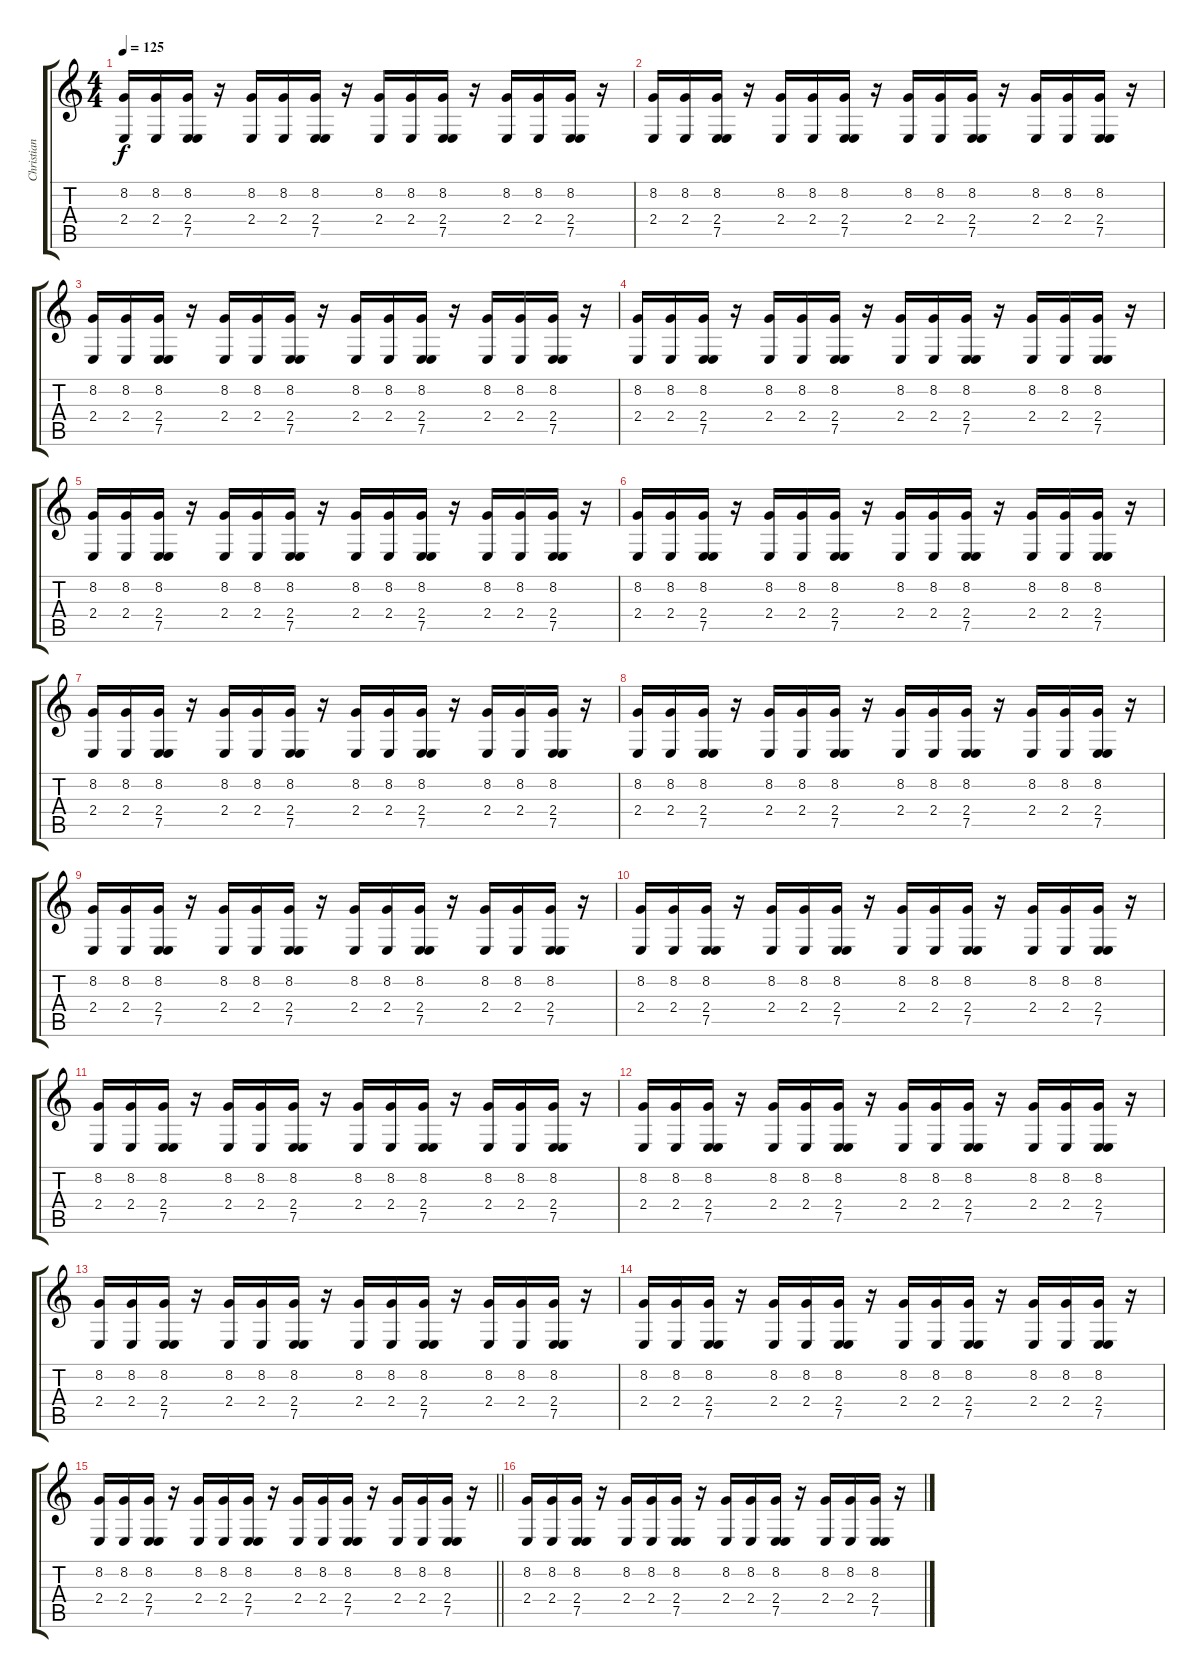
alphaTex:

\track ("Christian L. (Keyboard)" "Christian ") {instrument pad3polysynth}
\staff {score tabs}
\tuning (E4 B3 G3 D3 A2 E2) {hide}
\ts (4 4)
\tempo 125
\clef g2
\ks c
(8.2 2.4).16{dy f} (8.2 2.4).16 (8.2 2.4 7.5).16 r.16 (8.2 2.4).16 (8.2 2.4).16 (8.2 2.4 7.5).16 r.16 (8.2 2.4).16 (8.2 2.4).16 (8.2 2.4 7.5).16 r.16 (8.2 2.4).16 (8.2 2.4).16 (8.2 2.4 7.5).16 r.16 |
(8.2 2.4).16 (8.2 2.4).16 (8.2 2.4 7.5).16 r.16 (8.2 2.4).16 (8.2 2.4).16 (8.2 2.4 7.5).16 r.16 (8.2 2.4).16 (8.2 2.4).16 (8.2 2.4 7.5).16 r.16 (8.2 2.4).16 (8.2 2.4).16 (8.2 2.4 7.5).16 r.16 |
(8.2 2.4).16 (8.2 2.4).16 (8.2 2.4 7.5).16 r.16 (8.2 2.4).16 (8.2 2.4).16 (8.2 2.4 7.5).16 r.16 (8.2 2.4).16 (8.2 2.4).16 (8.2 2.4 7.5).16 r.16 (8.2 2.4).16 (8.2 2.4).16 (8.2 2.4 7.5).16 r.16 |
(8.2 2.4).16 (8.2 2.4).16 (8.2 2.4 7.5).16 r.16 (8.2 2.4).16 (8.2 2.4).16 (8.2 2.4 7.5).16 r.16 (8.2 2.4).16 (8.2 2.4).16 (8.2 2.4 7.5).16 r.16 (8.2 2.4).16 (8.2 2.4).16 (8.2 2.4 7.5).16 r.16 |
(8.2 2.4).16 (8.2 2.4).16 (8.2 2.4 7.5).16 r.16 (8.2 2.4).16 (8.2 2.4).16 (8.2 2.4 7.5).16 r.16 (8.2 2.4).16 (8.2 2.4).16 (8.2 2.4 7.5).16 r.16 (8.2 2.4).16 (8.2 2.4).16 (8.2 2.4 7.5).16 r.16 |
(8.2 2.4).16 (8.2 2.4).16 (8.2 2.4 7.5).16 r.16 (8.2 2.4).16 (8.2 2.4).16 (8.2 2.4 7.5).16 r.16 (8.2 2.4).16 (8.2 2.4).16 (8.2 2.4 7.5).16 r.16 (8.2 2.4).16 (8.2 2.4).16 (8.2 2.4 7.5).16 r.16 |
(8.2 2.4).16 (8.2 2.4).16 (8.2 2.4 7.5).16 r.16 (8.2 2.4).16 (8.2 2.4).16 (8.2 2.4 7.5).16 r.16 (8.2 2.4).16 (8.2 2.4).16 (8.2 2.4 7.5).16 r.16 (8.2 2.4).16 (8.2 2.4).16 (8.2 2.4 7.5).16 r.16 |
(8.2 2.4).16 (8.2 2.4).16 (8.2 2.4 7.5).16 r.16 (8.2 2.4).16 (8.2 2.4).16 (8.2 2.4 7.5).16 r.16 (8.2 2.4).16 (8.2 2.4).16 (8.2 2.4 7.5).16 r.16 (8.2 2.4).16 (8.2 2.4).16 (8.2 2.4 7.5).16 r.16 |
(8.2 2.4).16 (8.2 2.4).16 (8.2 2.4 7.5).16 r.16 (8.2 2.4).16 (8.2 2.4).16 (8.2 2.4 7.5).16 r.16 (8.2 2.4).16 (8.2 2.4).16 (8.2 2.4 7.5).16 r.16 (8.2 2.4).16 (8.2 2.4).16 (8.2 2.4 7.5).16 r.16 |
(8.2 2.4).16 (8.2 2.4).16 (8.2 2.4 7.5).16 r.16 (8.2 2.4).16 (8.2 2.4).16 (8.2 2.4 7.5).16 r.16 (8.2 2.4).16 (8.2 2.4).16 (8.2 2.4 7.5).16 r.16 (8.2 2.4).16 (8.2 2.4).16 (8.2 2.4 7.5).16 r.16 |
(8.2 2.4).16 (8.2 2.4).16 (8.2 2.4 7.5).16 r.16 (8.2 2.4).16 (8.2 2.4).16 (8.2 2.4 7.5).16 r.16 (8.2 2.4).16 (8.2 2.4).16 (8.2 2.4 7.5).16 r.16 (8.2 2.4).16 (8.2 2.4).16 (8.2 2.4 7.5).16 r.16 |
(8.2 2.4).16 (8.2 2.4).16 (8.2 2.4 7.5).16 r.16 (8.2 2.4).16 (8.2 2.4).16 (8.2 2.4 7.5).16 r.16 (8.2 2.4).16 (8.2 2.4).16 (8.2 2.4 7.5).16 r.16 (8.2 2.4).16 (8.2 2.4).16 (8.2 2.4 7.5).16 r.16 |
(8.2 2.4).16 (8.2 2.4).16 (8.2 2.4 7.5).16 r.16 (8.2 2.4).16 (8.2 2.4).16 (8.2 2.4 7.5).16 r.16 (8.2 2.4).16 (8.2 2.4).16 (8.2 2.4 7.5).16 r.16 (8.2 2.4).16 (8.2 2.4).16 (8.2 2.4 7.5).16 r.16 |
(8.2 2.4).16 (8.2 2.4).16 (8.2 2.4 7.5).16 r.16 (8.2 2.4).16 (8.2 2.4).16 (8.2 2.4 7.5).16 r.16 (8.2 2.4).16 (8.2 2.4).16 (8.2 2.4 7.5).16 r.16 (8.2 2.4).16 (8.2 2.4).16 (8.2 2.4 7.5).16 r.16 |
\barLineRight lightlight
(8.2 2.4).16 (8.2 2.4).16 (8.2 2.4 7.5).16 r.16 (8.2 2.4).16 (8.2 2.4).16 (8.2 2.4 7.5).16 r.16 (8.2 2.4).16 (8.2 2.4).16 (8.2 2.4 7.5).16 r.16 (8.2 2.4).16 (8.2 2.4).16 (8.2 2.4 7.5).16 r.16 |
(8.2 2.4).16 (8.2 2.4).16 (8.2 2.4 7.5).16 r.16 (8.2 2.4).16 (8.2 2.4).16 (8.2 2.4 7.5).16 r.16 (8.2 2.4).16 (8.2 2.4).16 (8.2 2.4 7.5).16 r.16 (8.2 2.4).16 (8.2 2.4).16 (8.2 2.4 7.5).16 r.16
